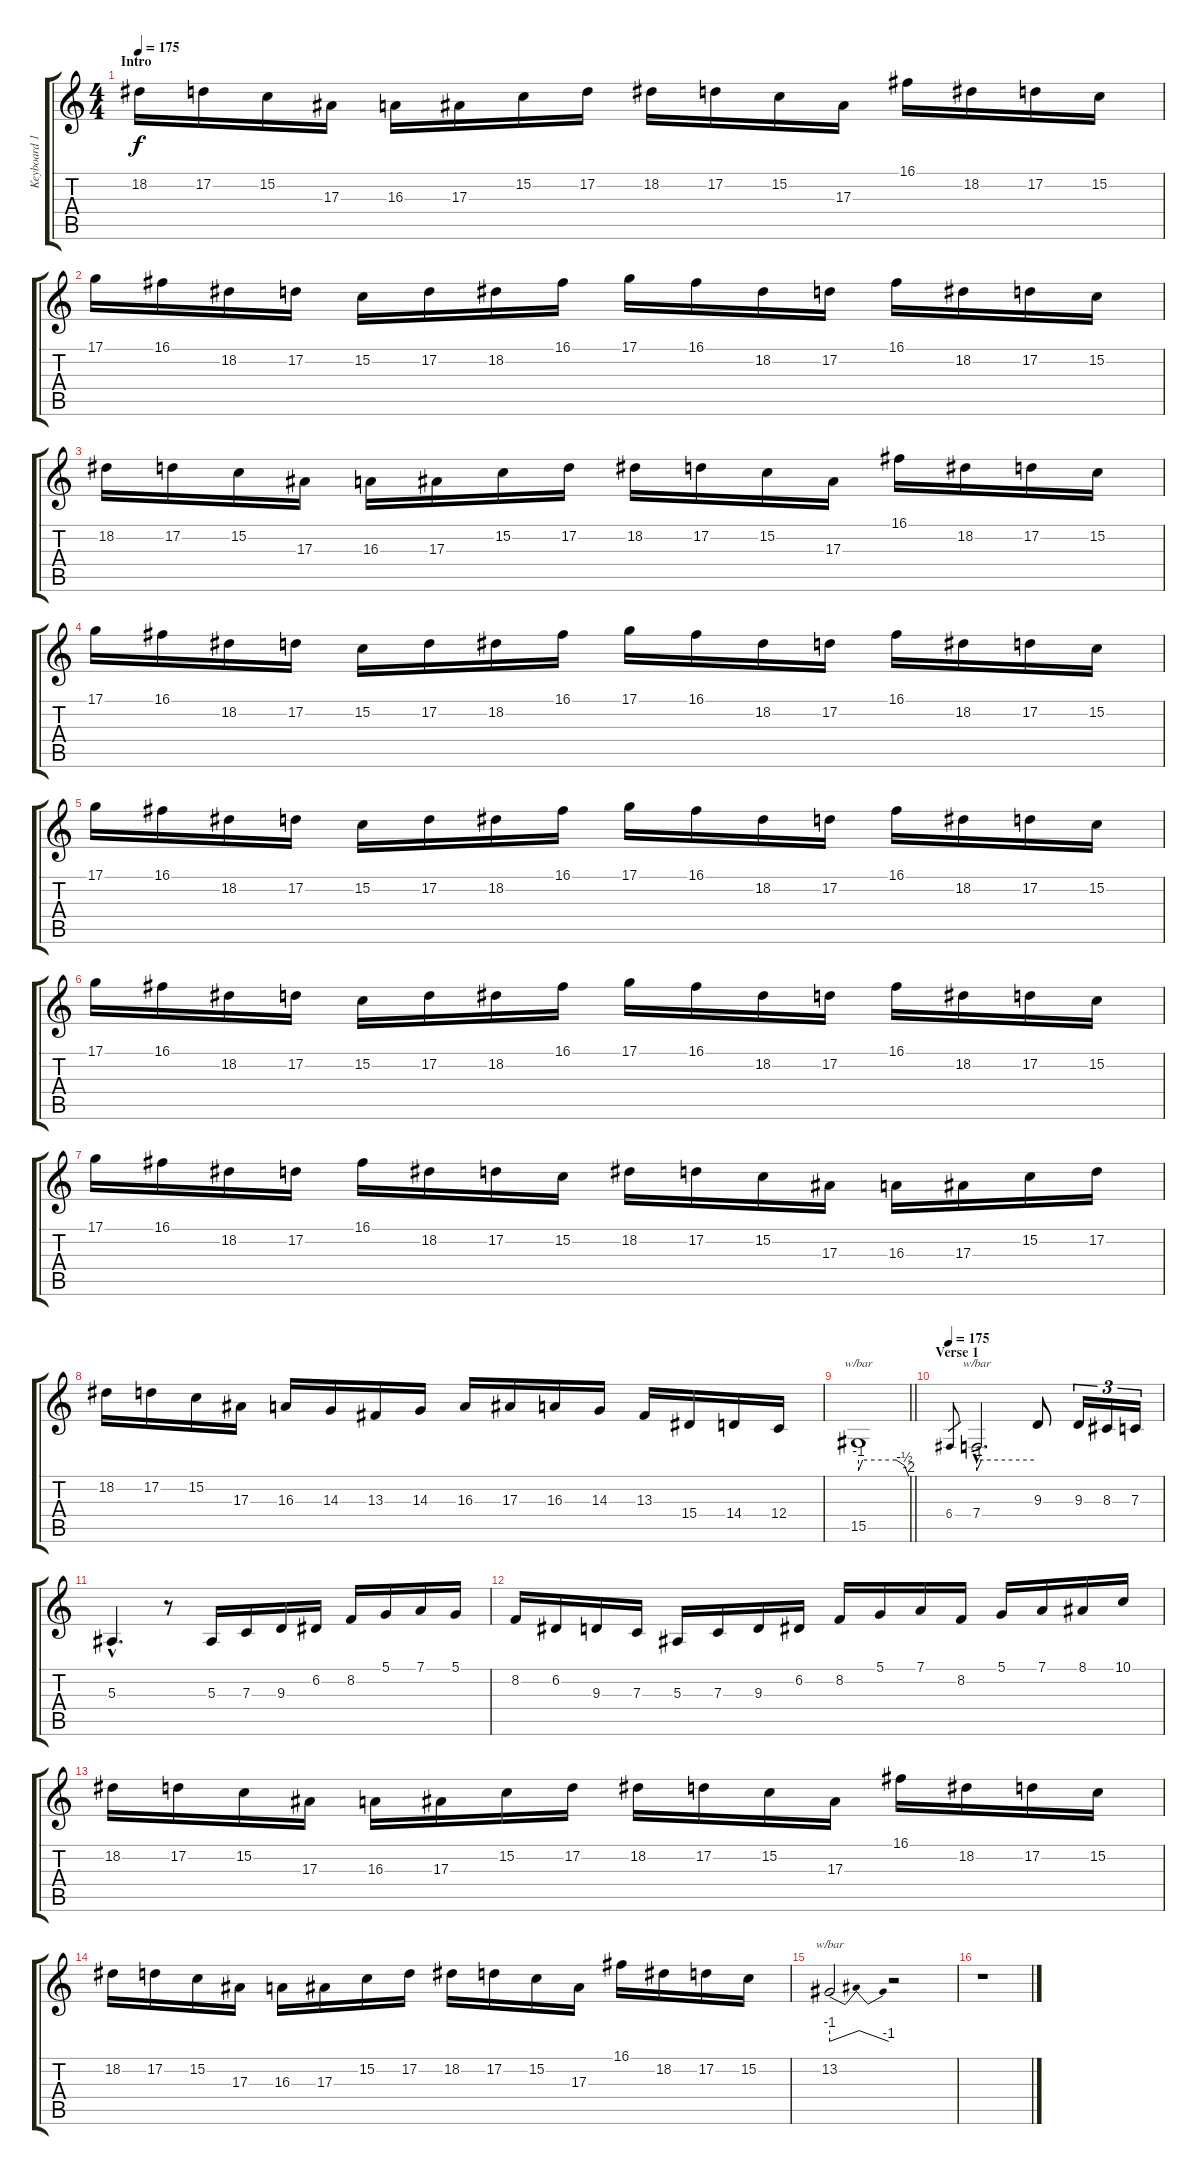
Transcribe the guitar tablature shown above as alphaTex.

\track ("Keyboard 1 (Lead)" "Keyboard 1") {instrument lead1square}
\staff {score tabs}
\tuning (D4 A3 F3 C3 G2 D2) {hide}
\ts (4 4)
\section ("" "Intro")
\tempo 175
\tempo 180
\tempo 175
\clef g2
\ks c
18.2.16{dy f instrument lead1square} 17.2.16 15.2.16 17.3.16 16.3.16 17.3.16 15.2.16 17.2.16 18.2.16 17.2.16 15.2.16 17.3.16 16.1.16 18.2.16 17.2.16 15.2.16 |
17.1.16 16.1.16 18.2.16 17.2.16 15.2.16 17.2.16 18.2.16 16.1.16 17.1.16 16.1.16 18.2.16 17.2.16 16.1.16 18.2.16 17.2.16 15.2.16 |
18.2.16 17.2.16 15.2.16 17.3.16 16.3.16 17.3.16 15.2.16 17.2.16 18.2.16 17.2.16 15.2.16 17.3.16 16.1.16 18.2.16 17.2.16 15.2.16 |
17.1.16 16.1.16 18.2.16 17.2.16 15.2.16 17.2.16 18.2.16 16.1.16 17.1.16 16.1.16 18.2.16 17.2.16 16.1.16 18.2.16 17.2.16 15.2.16 |
17.1.16 16.1.16 18.2.16 17.2.16 15.2.16 17.2.16 18.2.16 16.1.16 17.1.16 16.1.16 18.2.16 17.2.16 16.1.16 18.2.16 17.2.16 15.2.16 |
17.1.16 16.1.16 18.2.16 17.2.16 15.2.16 17.2.16 18.2.16 16.1.16 17.1.16 16.1.16 18.2.16 17.2.16 16.1.16 18.2.16 17.2.16 15.2.16 |
17.1.16 16.1.16 18.2.16 17.2.16 16.1.16 18.2.16 17.2.16 15.2.16 18.2.16 17.2.16 15.2.16 17.3.16 16.3.16 17.3.16 15.2.16 17.2.16 |
18.2.16 17.2.16 15.2.16 17.3.16 16.3.16 14.3.16 13.3.16 14.3.16 16.3.16 17.3.16 16.3.16 14.3.16 13.3.16 15.4.16 14.4.16 12.4.16 |
\barLineRight lightlight
15.5.1{tbe (custom default 0 -4 5 0 45 0 55 -2 60 -8)} |
\section ("" "Verse 1")
\tempo 175
6.4.8{gr} 7.4{hac}.2{d tbe (custom default 0 -4 5 0 60 0) volume 15 balance 2} 9.3.8 9.3.16{tu (3 2)} 8.3.16{tu (3 2)} 7.3.16{tu (3 2)} |
5.3{hac}.4{d} r.8 5.3.16 7.3.16 9.3.16 6.2.16 8.2.16 5.1.16 7.1.16 5.1.16 |
8.2.16 6.2.16 9.3.16 7.3.16 5.3.16 7.3.16 9.3.16 6.2.16 8.2.16 5.1.16 7.1.16 8.2.16 5.1.16 7.1.16 8.1.16 10.1.16 |
18.2.16{volume 13 balance 2} 17.2.16 15.2.16 17.3.16 16.3.16 17.3.16 15.2.16 17.2.16 18.2.16 17.2.16 15.2.16 17.3.16 16.1.16 18.2.16 17.2.16 15.2.16 |
18.2.16 17.2.16 15.2.16 17.3.16 16.3.16 17.3.16 15.2.16 17.2.16 18.2.16 17.2.16 15.2.16 17.3.16 16.1.16 18.2.16 17.2.16 15.2.16 |
13.2.2{tbe (dip default 0 -4 5 0 50 0 60 -4)} r.2 |
r.1
